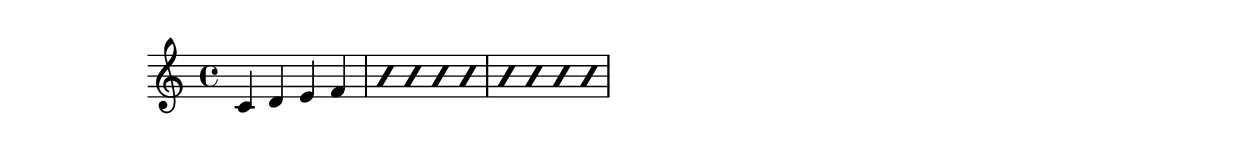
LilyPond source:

%% DO NOT EDIT this file manually; it is automatically
%% generated from LSR http://lsr.dsi.unimi.it
%% Make any changes in LSR itself, or in Documentation/snippets/new/ ,
%% and then run scripts/auxiliar/makelsr.py
%%
%% This file is in the public domain.
\version "2.17.25"

\header {
  lsrtags = "rhythms, tweaks-and-overrides"

  texidoc = "
In @qq{simple} lead-sheets, sometimes no actual notes are written,
instead only @qq{rhythmic patterns} and chords above the measures are
notated giving the structure of a song. Such a feature is for example
useful while creating/transcribing the structure of a song and also
when sharing lead sheets with guitarists or jazz musicians. The
standard support for this using @code{\\repeat percent} is unsuitable
here since the first beat has to be an ordinary note or rest. This
example shows two solutions to this problem, by redefining ordinary
rests to be printed as slashes. (If the duration of each beat is not a
quarter note, replace the @code{r4} in the definitions with a rest of
the appropriate duration).

"
  doctitle = "Rhythmic slashes"
} % begin verbatim


% Macro to print single slash
rs = {
  \once \override Rest.stencil = #ly:percent-repeat-item-interface::beat-slash
  \once \override Rest.thickness = #0.48
  \once \override Rest.slope = #1.7
  r4
}

% Function to print a specified number of slashes
comp = #(define-music-function (parser location count) (integer?)
  #{
    \override Rest.stencil = #ly:percent-repeat-item-interface::beat-slash
    \override Rest.thickness = #0.48
    \override Rest.slope = #1.7
    \repeat unfold $count { r4 }
    \revert Rest.stencil
  #}
)

\score {
  \relative c' {
    c4 d e f |
    \rs \rs \rs \rs |
    \comp #4 |
  }
}
